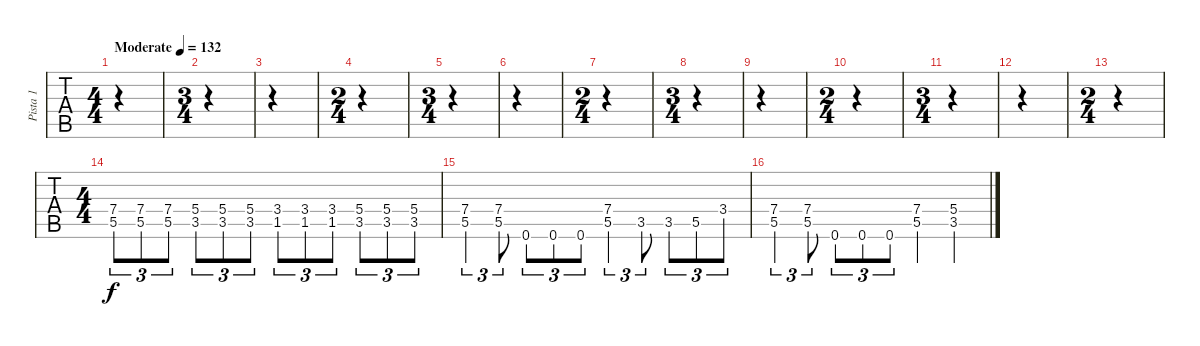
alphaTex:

\track ("Pista 1" "Pista 1") {instrument distortionguitar}
\staff {tabs}
\tuning (D4 A3 F3 C3 G2 C2) {hide}
\ts (4 4)
\tempo (132 "Moderate")
\clef g2
\ks c
|
\ts (3 4)
|
|
\ts (2 4)
|
\ts (3 4)
|
|
\ts (2 4)
|
\ts (3 4)
|
|
\ts (2 4)
|
\ts (3 4)
|
|
\ts (2 4)
|
\ts (4 4)
(7.4 5.5).8{tu (3 2)} (7.4 5.5).8{tu (3 2)} (7.4 5.5).8{tu (3 2)} (5.4 3.5).8{tu (3 2)} (5.4 3.5).8{tu (3 2)} (5.4 3.5).8{tu (3 2)} (3.4 1.5).8{tu (3 2)} (3.4 1.5).8{tu (3 2)} (3.4 1.5).8{tu (3 2)} (5.4 3.5).8{tu (3 2)} (5.4 3.5).8{tu (3 2)} (5.4 3.5).8{tu (3 2)} |
(7.4 5.5).4{tu (3 2)} (7.4 5.5).8{tu (3 2)} 0.6.8{tu (3 2)} 0.6.8{tu (3 2)} 0.6.8{tu (3 2)} (7.4 5.5).4{tu (3 2)} 3.5.8{tu (3 2)} 3.5.8{tu (3 2)} 5.5.8{tu (3 2)} 3.4.8{tu (3 2)} |
(7.4 5.5).4{tu (3 2)} (7.4 5.5).8{tu (3 2)} 0.6.8{tu (3 2)} 0.6.8{tu (3 2)} 0.6.8{tu (3 2)} (7.4 5.5).4 (5.4 3.5).4
